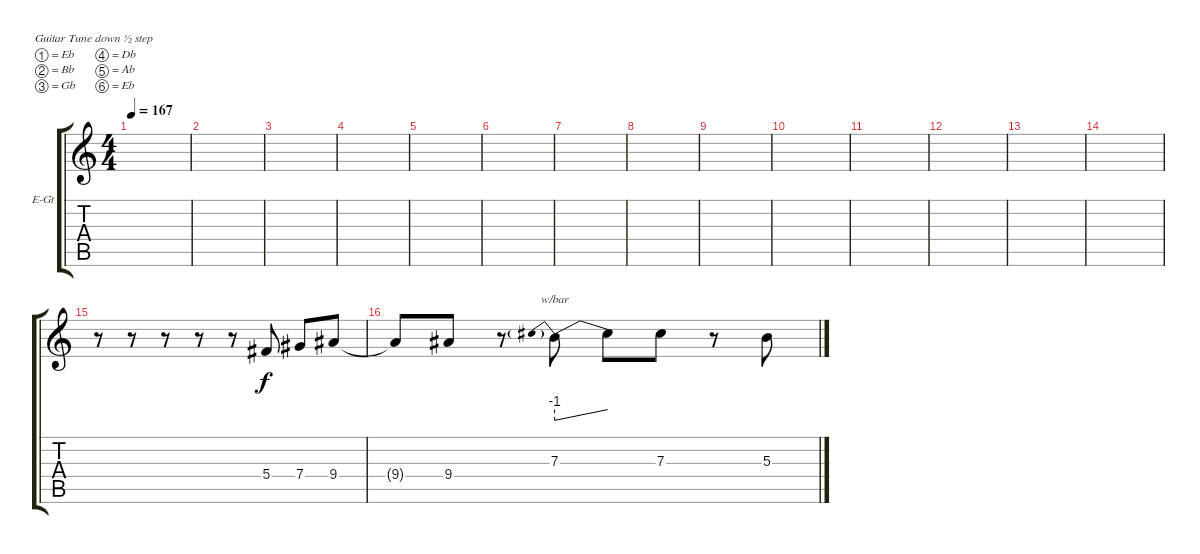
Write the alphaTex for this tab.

\bracketExtendMode groupsimilarinstruments
\firstSystemTrackNameOrientation horizontal
\otherSystemsTrackNameOrientation horizontal
\track ("solo" "E-Gt") {instrument distortionguitar}
\staff {score tabs}
\tuning (Eb4 Bb3 Gb3 Db3 Ab2 Eb2)
\ts (4 4)
\tempo 167
\clef g2
\ks c
|
|
|
|
|
|
|
|
|
|
|
|
|
|
r.8 r.8 r.8 r.8 r.8 5.4.8 7.4.8 9.4.8 |
9.4{t}.8 9.4.8 r.8 7.3.8{tbe (predivedive default 0 -4 30 0)} 7.3{t}.8 7.3.8 r.8 5.3.8
